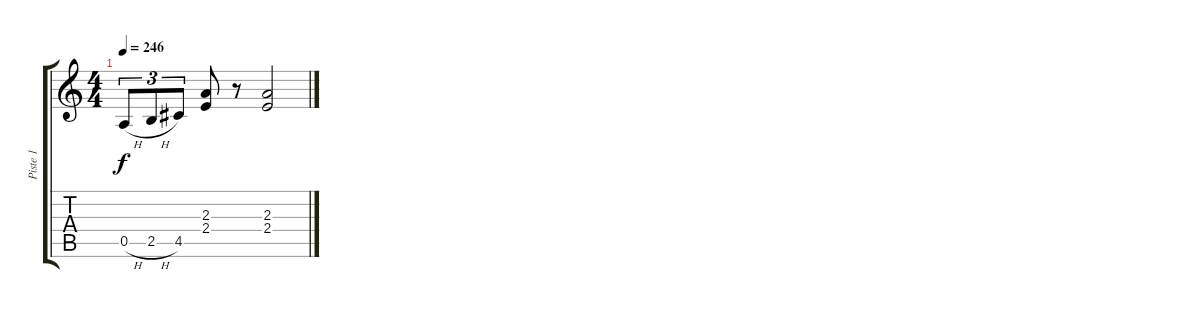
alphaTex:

\track ("Piste 1" "Piste 1") {instrument electricguitarclean}
\staff {score tabs}
\tuning (E4 B3 G3 D3 A2 D2) {hide}
\ts (4 4)
\tempo 246
\clef g2
\ks c
0.5{h}.8{tu (3 2) dy f} 2.5{h}.8{tu (3 2)} 4.5.8{tu (3 2)} (2.3 2.4).8 r.8 (2.3 2.4).2
